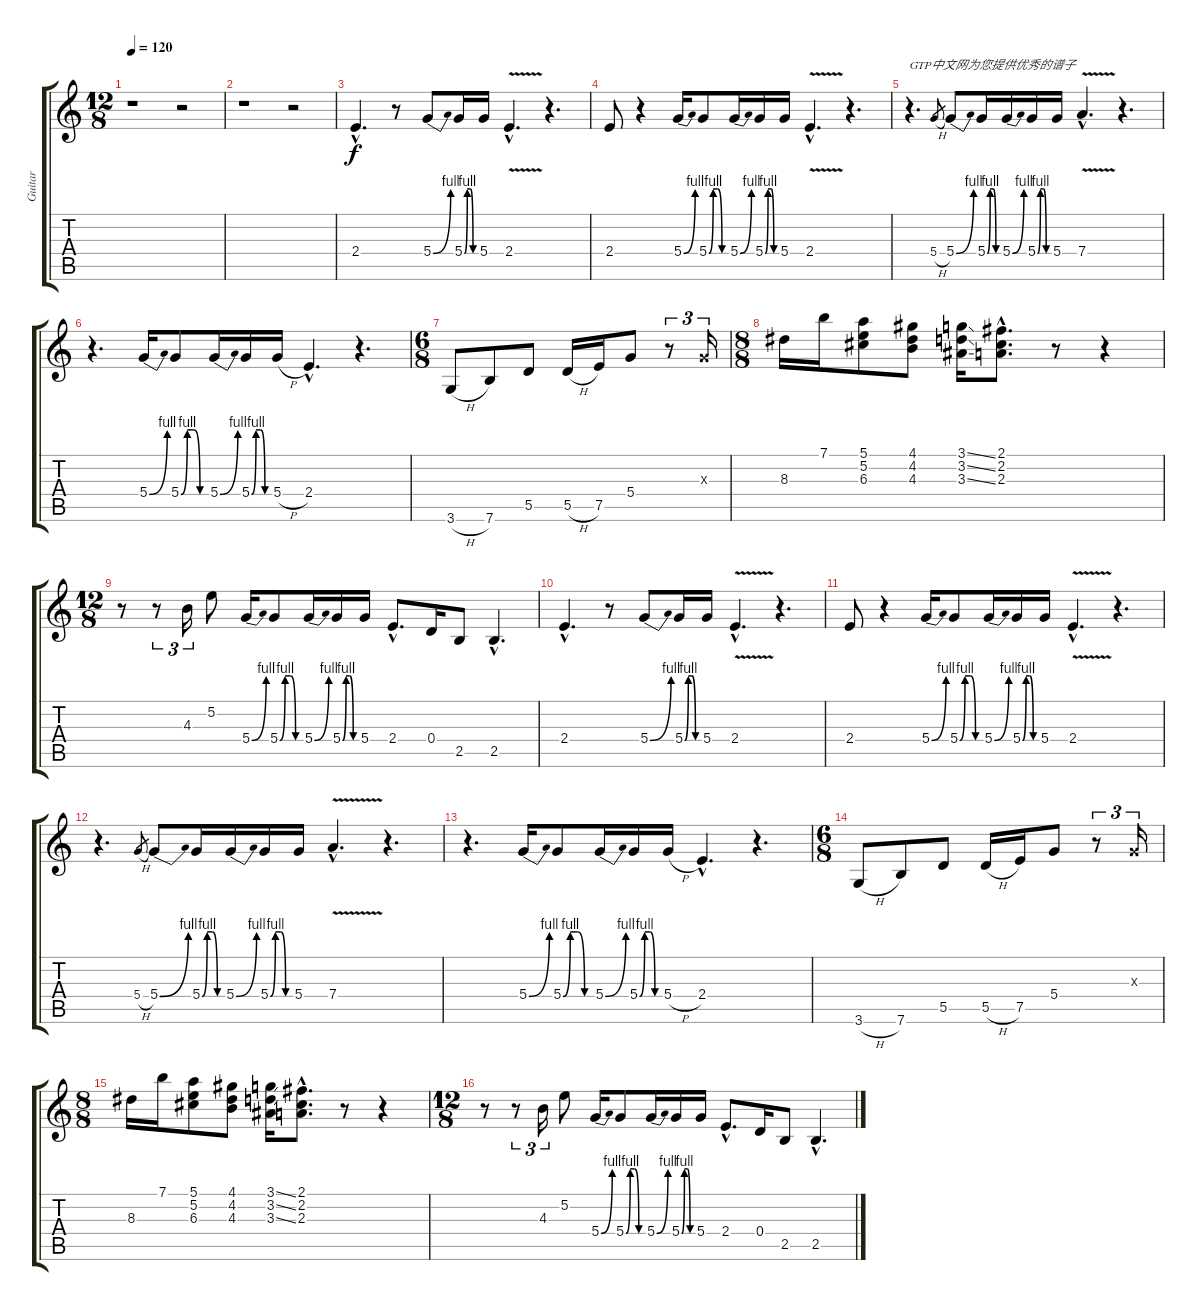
\track ("Guitar" "Guitar") {instrument overdrivenguitar}
\staff {score tabs}
\tuning (E4 B3 G3 D3 A2 E2) {hide}
\ts (12 8)
\tempo 120
\clef g2
\ks c
r.1{dy f instrument overdrivenguitar} r.2 |
r.1 r.2 |
2.4{hac}.4{d} r.8 5.4{be (bend 0 0 60 4)}.8 5.4{be (custom 0 0 15 4 30 4 45 0 60 0)}.16 5.4.16 2.4{v hac}.4{d} r.4{d} |
2.4.8 r.4 5.4{be (bend 0 0 60 4)}.16 5.4{be (custom 0 0 15 4 30 4 45 0 60 0)}.8 5.4{be (bend 0 0 60 4)}.16 5.4{be (custom 0 0 15 4 30 4 45 0 60 0)}.16 5.4.16 2.4{v hac}.4{d} r.4{d} |
r.4{d txt "GTP中文网为您提供优秀的谱子"} 5.4{h}.8{gr} 5.4{be (bend 0 0 60 4)}.8 5.4{be (custom 0 0 15 4 30 4 45 0 60 0)}.16 5.4{be (bend 0 0 60 4)}.16 5.4{be (custom 0 0 15 4 30 4 45 0 60 0)}.16 5.4.16 7.4{v hac}.4{d} r.4{d} |
r.4{d} 5.4{be (bend 0 0 60 4)}.16 5.4{be (custom 0 0 15 4 30 4 45 0 60 0)}.8 5.4{be (bend 0 0 60 4)}.16 5.4{be (custom 0 0 15 4 30 4 45 0 60 0)}.16 5.4{h}.16 2.4{hac}.4{d} r.4{d} |
\ts (6 8)
3.6{h}.8 7.6.8 5.5.8 5.5{h}.16 7.5.16 5.4.8 r.8{tu (3 2)} 0.3{x}.16{tu (3 2)} |
\ts (8 8)
8.3.16 7.1.16 (5.1 5.2 6.3).8 (4.1 4.2 4.3).8 (3.1{ss} 3.2{ss} 3.3{ss}).16 (2.1{hac} 2.2{hac} 2.3{hac}).8{d} r.8 r.4 |
\ts (12 8)
r.8 r.8{tu (3 2)} 4.3.16{tu (3 2)} 5.2.8 5.4{be (bend 0 0 60 4)}.16 5.4{be (custom 0 0 15 4 30 4 45 0 60 0)}.8 5.4{be (bend 0 0 60 4)}.16 5.4{be (custom 0 0 15 4 30 4 45 0 60 0)}.16 5.4.16 2.4{hac}.8{d} 0.4.16 2.5.8 2.5{hac}.4{d} |
2.4{hac}.4{d} r.8 5.4{be (bend 0 0 60 4)}.8 5.4{be (custom 0 0 15 4 30 4 45 0 60 0)}.16 5.4.16 2.4{v hac}.4{d} r.4{d} |
2.4.8 r.4 5.4{be (bend 0 0 60 4)}.16 5.4{be (custom 0 0 15 4 30 4 45 0 60 0)}.8 5.4{be (bend 0 0 60 4)}.16 5.4{be (custom 0 0 15 4 30 4 45 0 60 0)}.16 5.4.16 2.4{v hac}.4{d} r.4{d} |
r.4{d} 5.4{h}.8{gr} 5.4{be (bend 0 0 60 4)}.8 5.4{be (custom 0 0 15 4 30 4 45 0 60 0)}.16 5.4{be (bend 0 0 60 4)}.16 5.4{be (custom 0 0 15 4 30 4 45 0 60 0)}.16 5.4.16 7.4{v hac}.4{d} r.4{d} |
r.4{d} 5.4{be (bend 0 0 60 4)}.16 5.4{be (custom 0 0 15 4 30 4 45 0 60 0)}.8 5.4{be (bend 0 0 60 4)}.16 5.4{be (custom 0 0 15 4 30 4 45 0 60 0)}.16 5.4{h}.16 2.4{hac}.4{d} r.4{d} |
\ts (6 8)
3.6{h}.8 7.6.8 5.5.8 5.5{h}.16 7.5.16 5.4.8 r.8{tu (3 2)} 0.3{x}.16{tu (3 2)} |
\ts (8 8)
8.3.16 7.1.16 (5.1 5.2 6.3).8 (4.1 4.2 4.3).8 (3.1{ss} 3.2{ss} 3.3{ss}).16 (2.1{hac} 2.2{hac} 2.3{hac}).8{d} r.8 r.4 |
\ts (12 8)
r.8 r.8{tu (3 2)} 4.3.16{tu (3 2)} 5.2.8 5.4{be (bend 0 0 60 4)}.16 5.4{be (custom 0 0 15 4 30 4 45 0 60 0)}.8 5.4{be (bend 0 0 60 4)}.16 5.4{be (custom 0 0 15 4 30 4 45 0 60 0)}.16 5.4.16 2.4{hac}.8{d} 0.4.16 2.5.8 2.5{hac}.4{d}
